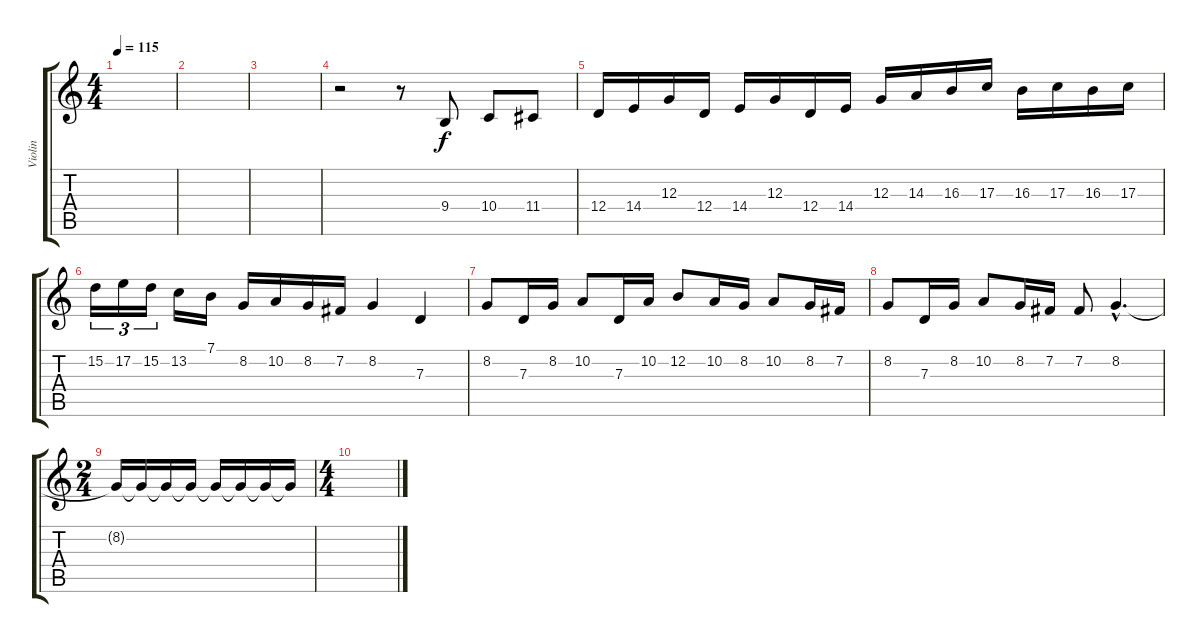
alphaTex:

\track ("Violin" "Violin") {instrument violin}
\staff {score tabs}
\tuning (E4 B3 G3 D3 A2 E2) {hide}
\ts (4 4)
\tempo 115
\clef g2
\ks c
|
|
|
r.2 r.8 9.4.8 10.4.8 11.4.8 |
12.4.16 14.4.16 12.3.16 12.4.16 14.4.16 12.3.16 12.4.16 14.4.16 12.3.16 14.3.16 16.3.16 17.3.16 16.3.16 17.3.16 16.3.16 17.3.16 |
15.2.16{tu (3 2)} 17.2.16{tu (3 2)} 15.2.16{tu (3 2)} 13.2.16 7.1.16 8.2.16 10.2.16 8.2.16 7.2.16 8.2.4 7.3.4 |
8.2.8 7.3.16 8.2.16 10.2.8 7.3.16 10.2.16 12.2.8 10.2.16 8.2.16 10.2.8 8.2.16 7.2.16 |
8.2.8 7.3.16 8.2.16 10.2.8 8.2.16 7.2.16 7.2.8 8.2{hac}.4{d volume 3} |
\ts (2 4)
8.2{t}.16{volume 13} 8.2{t}.16 8.2{t}.16 8.2{t}.16 8.2{t}.16 8.2{t}.16 8.2{t}.16 8.2{t}.16 |
\ts (4 4)
